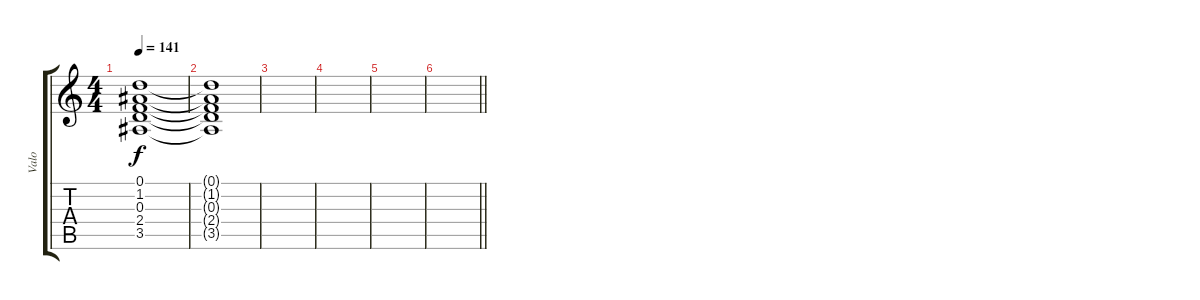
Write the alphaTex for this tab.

\track ("Valo" "Valo") {instrument acousticguitarsteel}
\staff {score tabs}
\tuning (D4 A3 F3 C3 G2 D2) {hide}
\ts (4 4)
\tempo 141
\clef g2
\ks c
(0.1{t} 1.2{t} 0.3{t} 2.4{t} 3.5{t}).1{dy f} |
(0.1{t} 1.2{t} 0.3{t} 2.4{t} 3.5{t}).1 |
|
|
|
\barLineRight lightlight
